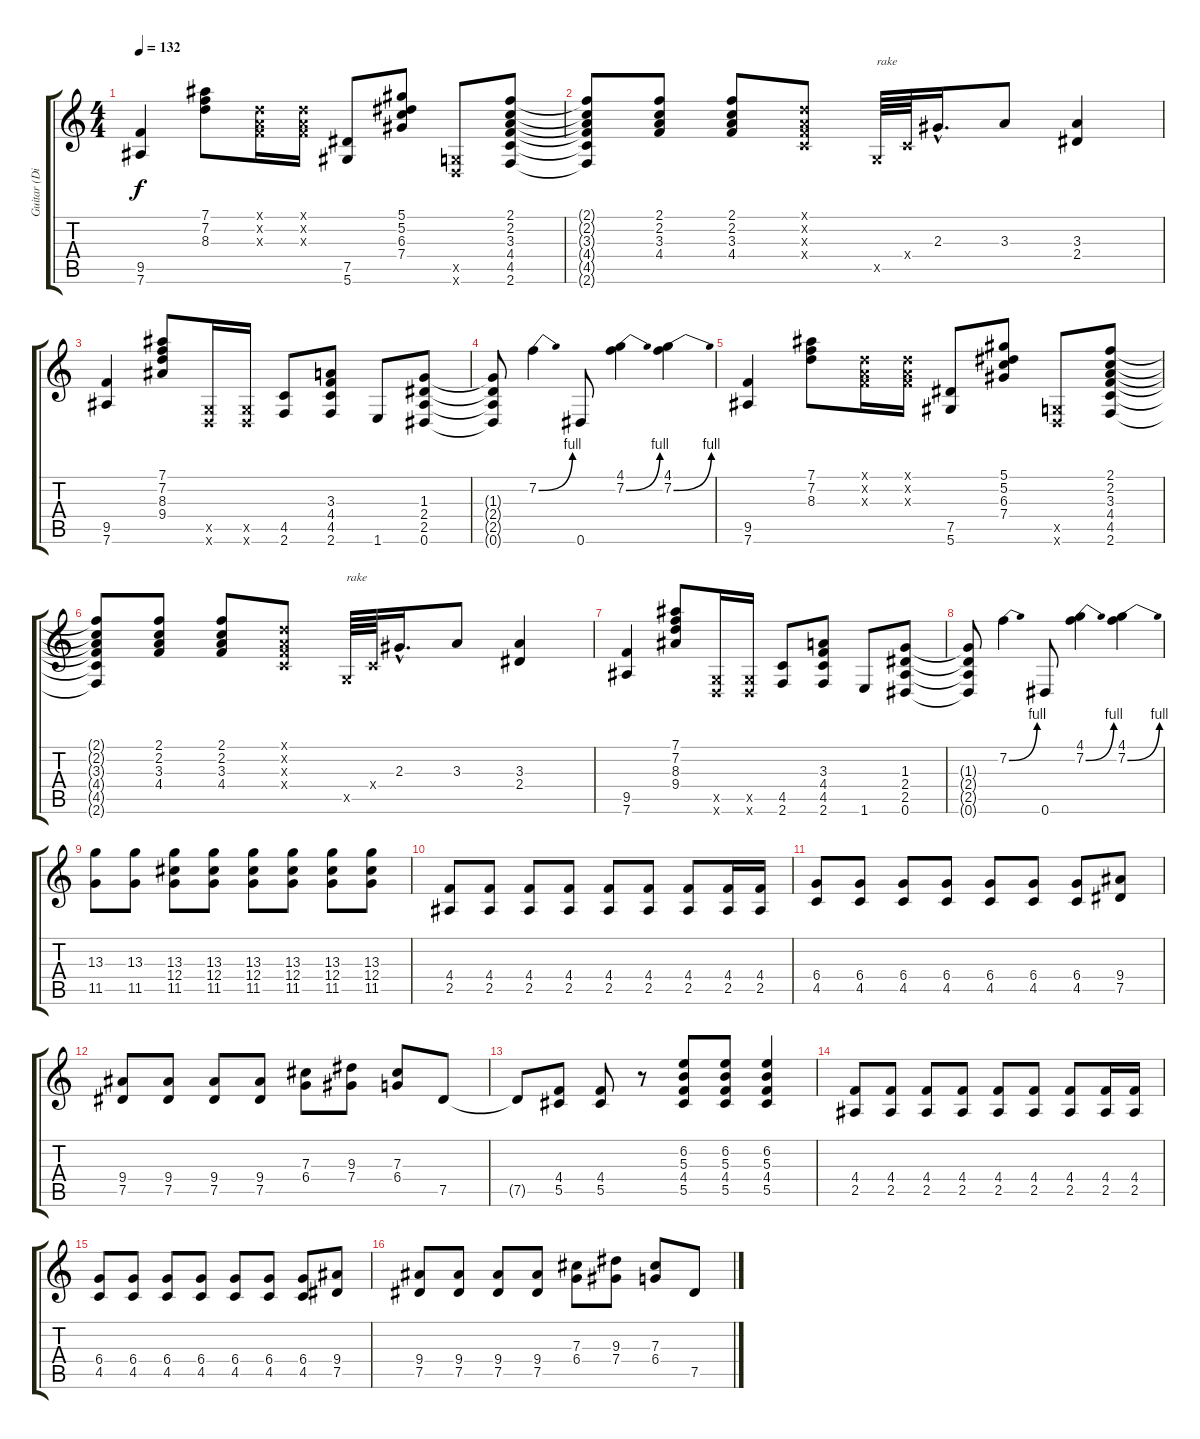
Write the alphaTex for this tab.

\track ("Guitar (Dist)" "Guitar (Di") {instrument distortionguitar}
\staff {score tabs}
\tuning (Eb4 Bb3 Gb3 Db3 Ab2 Eb2) {hide}
\ts (4 4)
\tempo 132
\clef g2
\ks c
(9.5 7.6).4{dy f} (7.1 7.2 8.3).8 (-1.1{x} -1.2{x} -1.3{x}).16 (-1.1{x} -1.2{x} -1.3{x}).16 (7.5 5.6).8 (5.1 5.2 6.3 7.4).8 (-1.5{x} -1.6{x}).8 (2.1 2.2 3.3 4.4 4.5 2.6).8 |
(2.1{t} 2.2{t} 3.3{t} 4.4{t} 4.5{t} 2.6{t}).8 (2.1 2.2 3.3 4.4).8 (2.1 2.2 3.3 4.4).8 (-1.1{x} -1.2{x} -1.3{x} -1.4{x}).8 -1.5{x}.64{txt "rake"} -1.4{x}.64 2.3{hac}.16{d} 3.3.8 (3.3 2.4).4 |
(9.5 7.6).4 (7.1 7.2 8.3 9.4).8 (-1.5{x} -1.6{x}).16 (-1.5{x} -1.6{x}).16 (4.5 2.6).8 (3.3 4.4 4.5 2.6).8 1.6.8 (1.3 2.4 2.5 0.6).8 |
(1.3{t} 2.4{t} 2.5{t} 0.6{t}).8 7.2{be (bend 0 0 60 4)}.4 0.6.8 (4.1 7.2{be (bend 0 0 60 4)}).4 (4.1 7.2{be (bend 0 0 60 4)}).4 |
(9.5 7.6).4 (7.1 7.2 8.3).8 (-1.1{x} -1.2{x} -1.3{x}).16 (-1.1{x} -1.2{x} -1.3{x}).16 (7.5 5.6).8 (5.1 5.2 6.3 7.4).8 (-1.5{x} -1.6{x}).8 (2.1 2.2 3.3 4.4 4.5 2.6).8 |
(2.1{t} 2.2{t} 3.3{t} 4.4{t} 4.5{t} 2.6{t}).8 (2.1 2.2 3.3 4.4).8 (2.1 2.2 3.3 4.4).8 (-1.1{x} -1.2{x} -1.3{x} -1.4{x}).8 -1.5{x}.64{txt "rake"} -1.4{x}.64 2.3{hac}.16{d} 3.3.8 (3.3 2.4).4 |
(9.5 7.6).4 (7.1 7.2 8.3 9.4).8 (-1.5{x} -1.6{x}).16 (-1.5{x} -1.6{x}).16 (4.5 2.6).8 (3.3 4.4 4.5 2.6).8 1.6.8 (1.3 2.4 2.5 0.6).8 |
(1.3{t} 2.4{t} 2.5{t} 0.6{t}).8 7.2{be (bend 0 0 60 4)}.4 0.6.8 (4.1 7.2{be (bend 0 0 60 4)}).4 (4.1 7.2{be (bend 0 0 60 4)}).4 |
(13.3 11.5).8 (13.3 11.5).8 (13.3 12.4 11.5).8 (13.3 12.4 11.5).8 (13.3 12.4 11.5).8 (13.3 12.4 11.5).8 (13.3 12.4 11.5).8 (13.3 12.4 11.5).8 |
(4.4 2.5).8 (4.4 2.5).8 (4.4 2.5).8 (4.4 2.5).8 (4.4 2.5).8 (4.4 2.5).8 (4.4 2.5).8 (4.4 2.5).16 (4.4 2.5).16 |
(6.4 4.5).8 (6.4 4.5).8 (6.4 4.5).8 (6.4 4.5).8 (6.4 4.5).8 (6.4 4.5).8 (6.4 4.5).8 (9.4 7.5).8 |
(9.4 7.5).8 (9.4 7.5).8 (9.4 7.5).8 (9.4 7.5).8 (7.3 6.4).8 (9.3 7.4).8 (7.3 6.4).8 7.5.8 |
7.5{t}.8 (4.4 5.5).8 (4.4 5.5).8 r.8 (6.2 5.3 4.4 5.5).8 (6.2 5.3 4.4 5.5).8 (6.2 5.3 4.4 5.5).4 |
(4.4 2.5).8 (4.4 2.5).8 (4.4 2.5).8 (4.4 2.5).8 (4.4 2.5).8 (4.4 2.5).8 (4.4 2.5).8 (4.4 2.5).16 (4.4 2.5).16 |
(6.4 4.5).8 (6.4 4.5).8 (6.4 4.5).8 (6.4 4.5).8 (6.4 4.5).8 (6.4 4.5).8 (6.4 4.5).8 (9.4 7.5).8 |
(9.4 7.5).8 (9.4 7.5).8 (9.4 7.5).8 (9.4 7.5).8 (7.3 6.4).8 (9.3 7.4).8 (7.3 6.4).8 7.5.8
